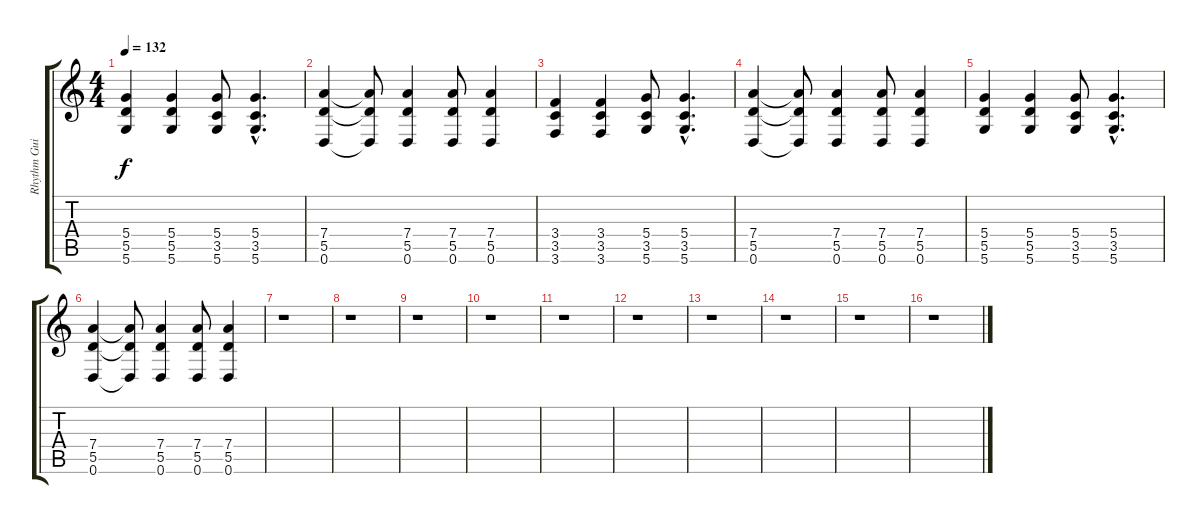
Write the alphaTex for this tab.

\track ("Rhythm Guitar 2" "Rhythm Gui") {instrument distortionguitar}
\staff {score tabs}
\tuning (E4 B3 G3 D3 A2 D2) {hide}
\ts (4 4)
\tempo 132
\clef g2
\ks c
(5.4 5.5 5.6).4{dy f} (5.4 5.5 5.6).4 (5.4 3.5 5.6).8 (5.4{hac} 3.5{hac} 5.6{hac}).4{d} |
(7.4 5.5 0.6).4 (7.4{t} 5.5{t} 0.6{t}).8 (7.4 5.5 0.6).4 (7.4 5.5 0.6).8 (7.4 5.5 0.6).4 |
(3.4 3.5 3.6).4 (3.4 3.5 3.6).4 (5.4 3.5 5.6).8 (5.4{hac} 3.5{hac} 5.6{hac}).4{d} |
(7.4 5.5 0.6).4 (7.4{t} 5.5{t} 0.6{t}).8 (7.4 5.5 0.6).4 (7.4 5.5 0.6).8 (7.4 5.5 0.6).4 |
(5.4 5.5 5.6).4 (5.4 5.5 5.6).4 (5.4 3.5 5.6).8 (5.4{hac} 3.5{hac} 5.6{hac}).4{d} |
(7.4 5.5 0.6).4 (7.4{t} 5.5{t} 0.6{t}).8 (7.4 5.5 0.6).4 (7.4 5.5 0.6).8 (7.4 5.5 0.6).4 |
r.1 |
r.1 |
r.1 |
r.1 |
r.1 |
r.1 |
r.1 |
r.1 |
r.1 |
r.1
